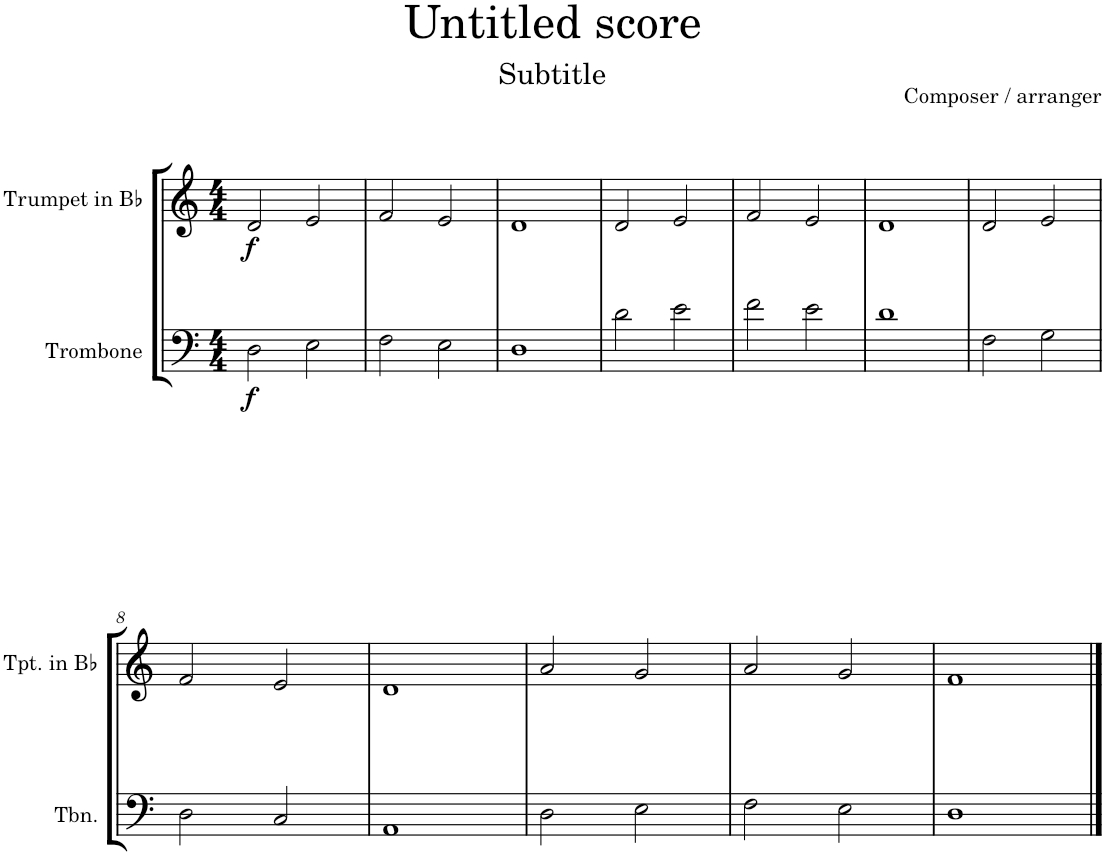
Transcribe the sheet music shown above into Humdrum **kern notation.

**kern	**dynam	**kern	**dynam
*part2	*part2	*part1	*part1
*staff2	*staff2	*staff1	*staff1
*I"Trombone	*	*I"Trumpet in Bb	*
*I'Tbn.	*	*I'Tpt. in Bb	*
*clefF4	*	*clefG2	*
*	*	*Trd1c2	*
*k[]	*	*k[]	*
*M4/4	*	*M4/4	*
=1	=1	=1	=1
!	!LO:DY:b	!	!LO:DY:b
2D\	f	2d/	f
2E\	.	2e/	.
=2	=2	=2	=2
2F\	.	2f/	.
2E\	.	2e/	.
=3	=3	=3	=3
1D	.	1d	.
=4	=4	=4	=4
2d\	.	2d/	.
2e\	.	2e/	.
=5	=5	=5	=5
2f\	.	2f/	.
2e\	.	2e/	.
=6	=6	=6	=6
1d	.	1d	.
=7	=7	=7	=7
2F\	.	2d/	.
2G\	.	2e/	.
!!LO:LB:g=z
=8	=8	=8	=8
2D\	.	2f/	.
2C/	.	2e/	.
=9	=9	=9	=9
1AA	.	1d	.
=10	=10	=10	=10
2D\	.	2a/	.
2E\	.	2g/	.
=11	=11	=11	=11
2F\	.	2a/	.
2E\	.	2g/	.
=12	=12	=12	=12
1D	.	1f	.
==	==	==	==
*-	*-	*-	*-
